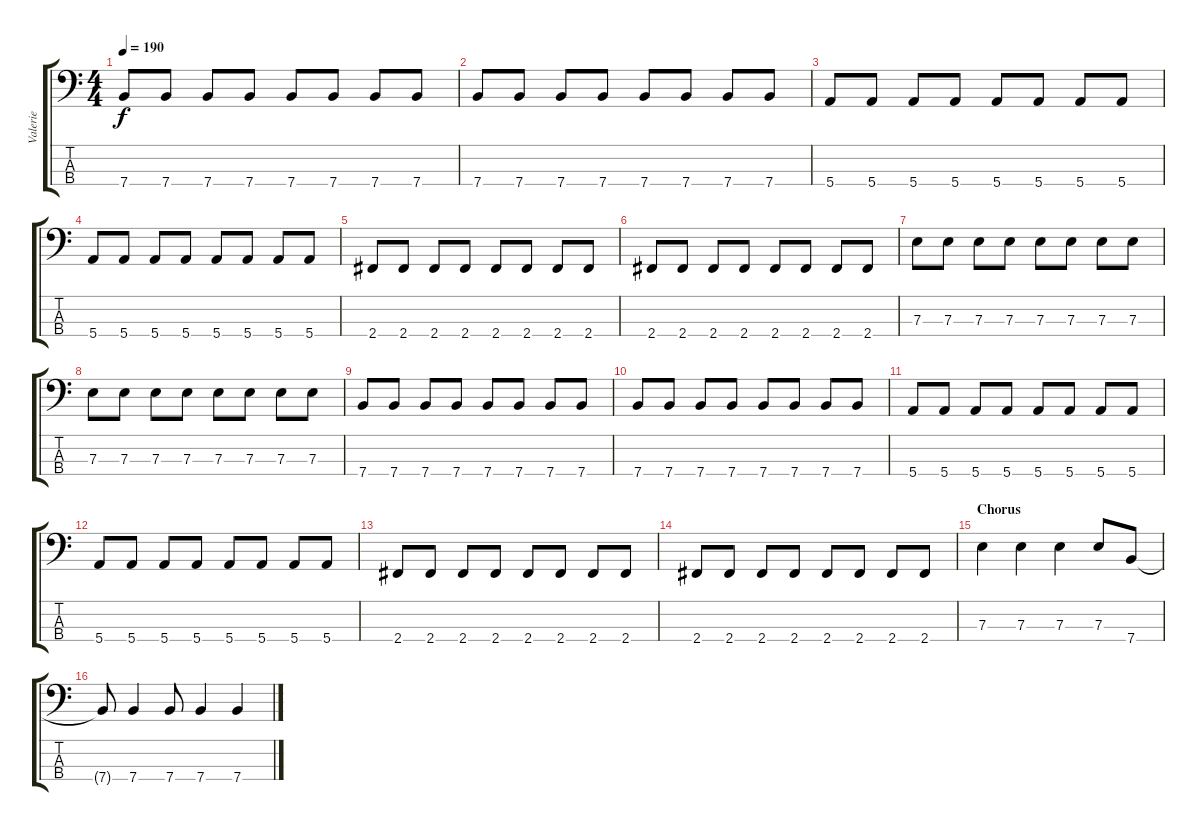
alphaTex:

\track ("Valerie" "Valerie") {instrument electricbasspick}
\staff {score tabs}
\tuning (G2 D2 A1 E1) {hide}
\ts (4 4)
\tempo 190
\clef f4
\ks c
7.4.8{dy f} 7.4.8 7.4.8 7.4.8 7.4.8 7.4.8 7.4.8 7.4.8 |
7.4.8 7.4.8 7.4.8 7.4.8 7.4.8 7.4.8 7.4.8 7.4.8 |
5.4.8 5.4.8 5.4.8 5.4.8 5.4.8 5.4.8 5.4.8 5.4.8 |
5.4.8 5.4.8 5.4.8 5.4.8 5.4.8 5.4.8 5.4.8 5.4.8 |
2.4.8 2.4.8 2.4.8 2.4.8 2.4.8 2.4.8 2.4.8 2.4.8 |
2.4.8 2.4.8 2.4.8 2.4.8 2.4.8 2.4.8 2.4.8 2.4.8 |
7.3.8 7.3.8 7.3.8 7.3.8 7.3.8 7.3.8 7.3.8 7.3.8 |
7.3.8 7.3.8 7.3.8 7.3.8 7.3.8 7.3.8 7.3.8 7.3.8 |
7.4.8 7.4.8 7.4.8 7.4.8 7.4.8 7.4.8 7.4.8 7.4.8 |
7.4.8 7.4.8 7.4.8 7.4.8 7.4.8 7.4.8 7.4.8 7.4.8 |
5.4.8 5.4.8 5.4.8 5.4.8 5.4.8 5.4.8 5.4.8 5.4.8 |
5.4.8 5.4.8 5.4.8 5.4.8 5.4.8 5.4.8 5.4.8 5.4.8 |
2.4.8 2.4.8 2.4.8 2.4.8 2.4.8 2.4.8 2.4.8 2.4.8 |
2.4.8 2.4.8 2.4.8 2.4.8 2.4.8 2.4.8 2.4.8 2.4.8 |
\section ("" "Chorus")
7.3.4 7.3.4 7.3.4 7.3.8 7.4.8 |
7.4{t}.8 7.4.4 7.4.8 7.4.4 7.4.4
